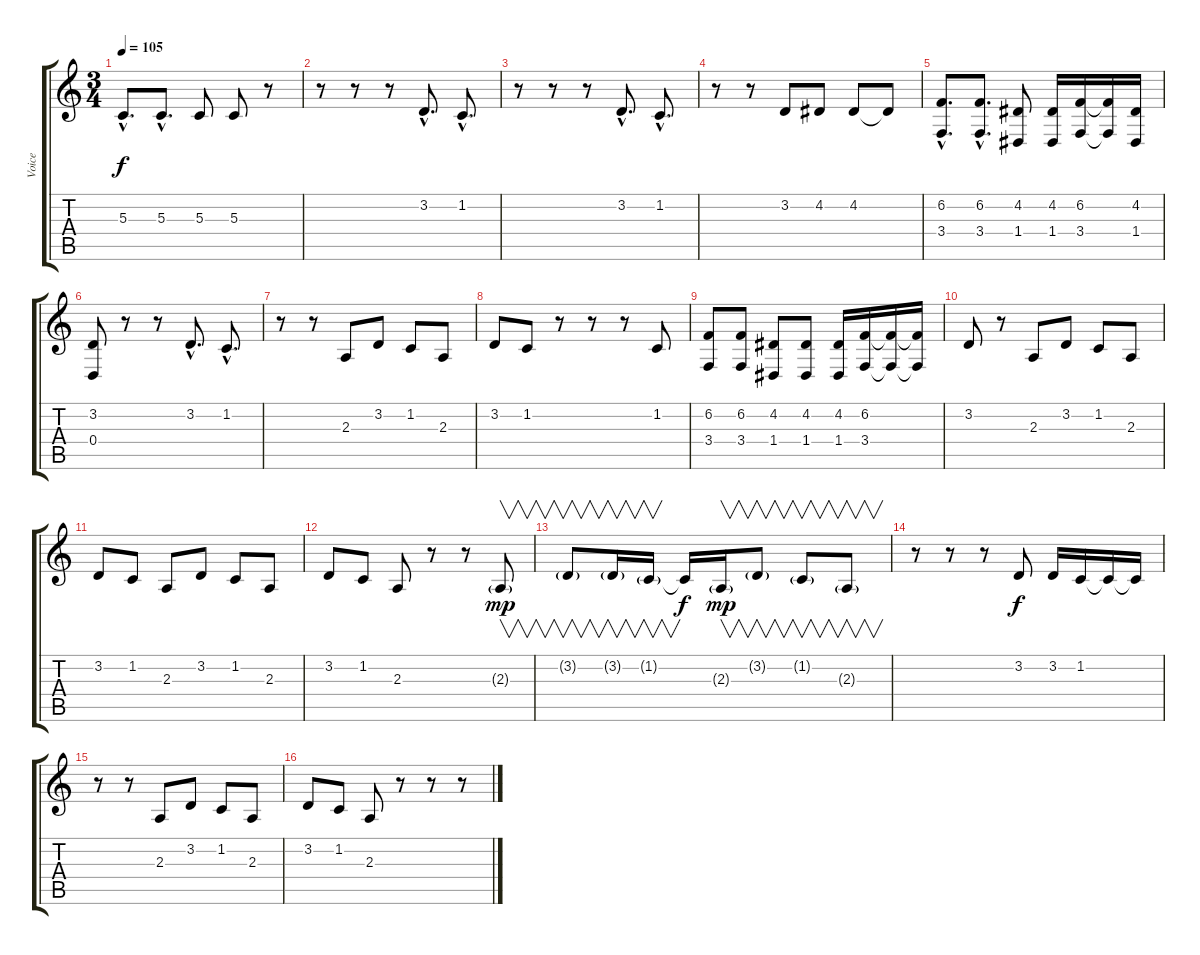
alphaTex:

\track ("Voice" "Voice") {instrument lead2sawtooth}
\staff {score tabs}
\tuning (E4 B3 G3 D3 A2 D2) {hide}
\ts (3 4)
\tempo 105
\clef g2
\ks c
5.3{hac}.8{d dy f} 5.3{hac}.8{d} 5.3.8 5.3.8 r.8 |
r.8 r.8 r.8 3.2{hac}.8{d} 1.2{hac}.8{d} |
r.8 r.8 r.8 3.2{hac}.8{d} 1.2{hac}.8{d} |
r.8 r.8 3.2.8 4.2.8 4.2.8 4.2{t}.8 |
(6.2{hac} 3.4{hac}).8{d} (6.2{hac} 3.4{hac}).8{d} (4.2 1.4).8 (4.2 1.4).16 (6.2 3.4).16 (6.2{t} 3.4{t}).16 (4.2 1.4).16 |
(3.2 0.4).8 r.8 r.8 3.2{hac}.8{d} 1.2{hac}.8{d} |
r.8 r.8 2.3.8 3.2.8 1.2.8 2.3.8 |
3.2.8 1.2.8 r.8 r.8 r.8 1.2.8 |
(6.2 3.4).8 (6.2 3.4).8 (4.2 1.4).8 (4.2 1.4).8 (4.2 1.4).16 (6.2 3.4).16 (6.2{t} 3.4{t}).16 (6.2{t} 3.4{t}).16 |
3.2.8 r.8 2.3.8 3.2.8 1.2.8 2.3.8 |
3.2.8 1.2.8 2.3.8 3.2.8 1.2.8 2.3.8 |
3.2.8 1.2.8 2.3.8 r.8 r.8 2.3{g}.8{v dy mp} |
3.2{g}.8{v} 3.2{g}.16{v} 1.2{g}.16{v} 1.2{t}.16{dy f} 2.3{g}.16{v dy mp} 3.2{g}.8{v} 1.2{g}.8{v} 2.3{g}.8{v} |
r.8 r.8 r.8 3.2.8{dy f} 3.2.16 1.2.16 1.2{t}.16 1.2{t}.16 |
r.8 r.8 2.3.8 3.2.8 1.2.8 2.3.8 |
3.2.8 1.2.8 2.3.8 r.8 r.8 r.8
